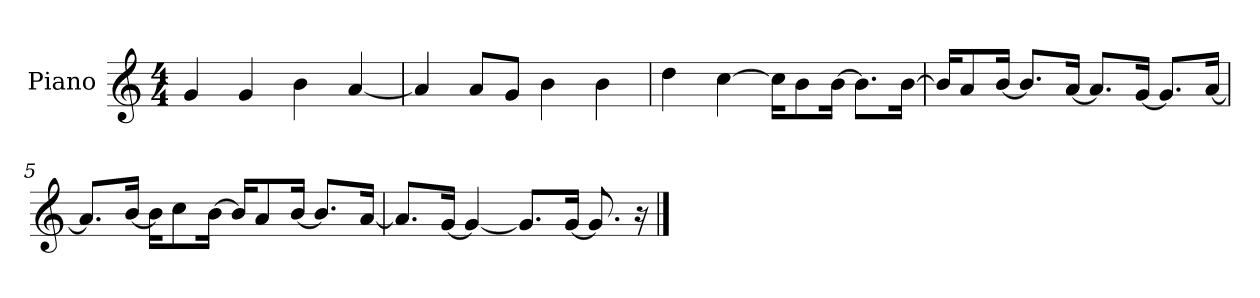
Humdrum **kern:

**kern
*part1
*staff1
*I"Piano
*I'P-no
*clefG2
*k[]
*M4/4
*MM90
=1
4g/
4g/
4b\
[4a/
=2
4a/]
8a/L
8g/J
4b\
4b\
=3
4dd\
[4cc\
16cc\KL]
8b\
[16b\Jk
8.b\L]
[16b\Jk
=4
16b/KL]
8a/
[16b/Jk
8.b/L]
[16a/Jk
8.a/L]
[16g/Jk
8.g/L]
[16a/Jk
=5
8.a/L]
[16b/Jk
16b\KL]
8cc\
[16b\Jk
16b/KL]
8a/
[16b/Jk
8.b/L]
[16a/Jk
!!LO:LB:g=z
=6
8.a/L]
[16g/Jk
4g/_
8.g/L]
[16g/Jk
8.g/]
16r
==
*-
